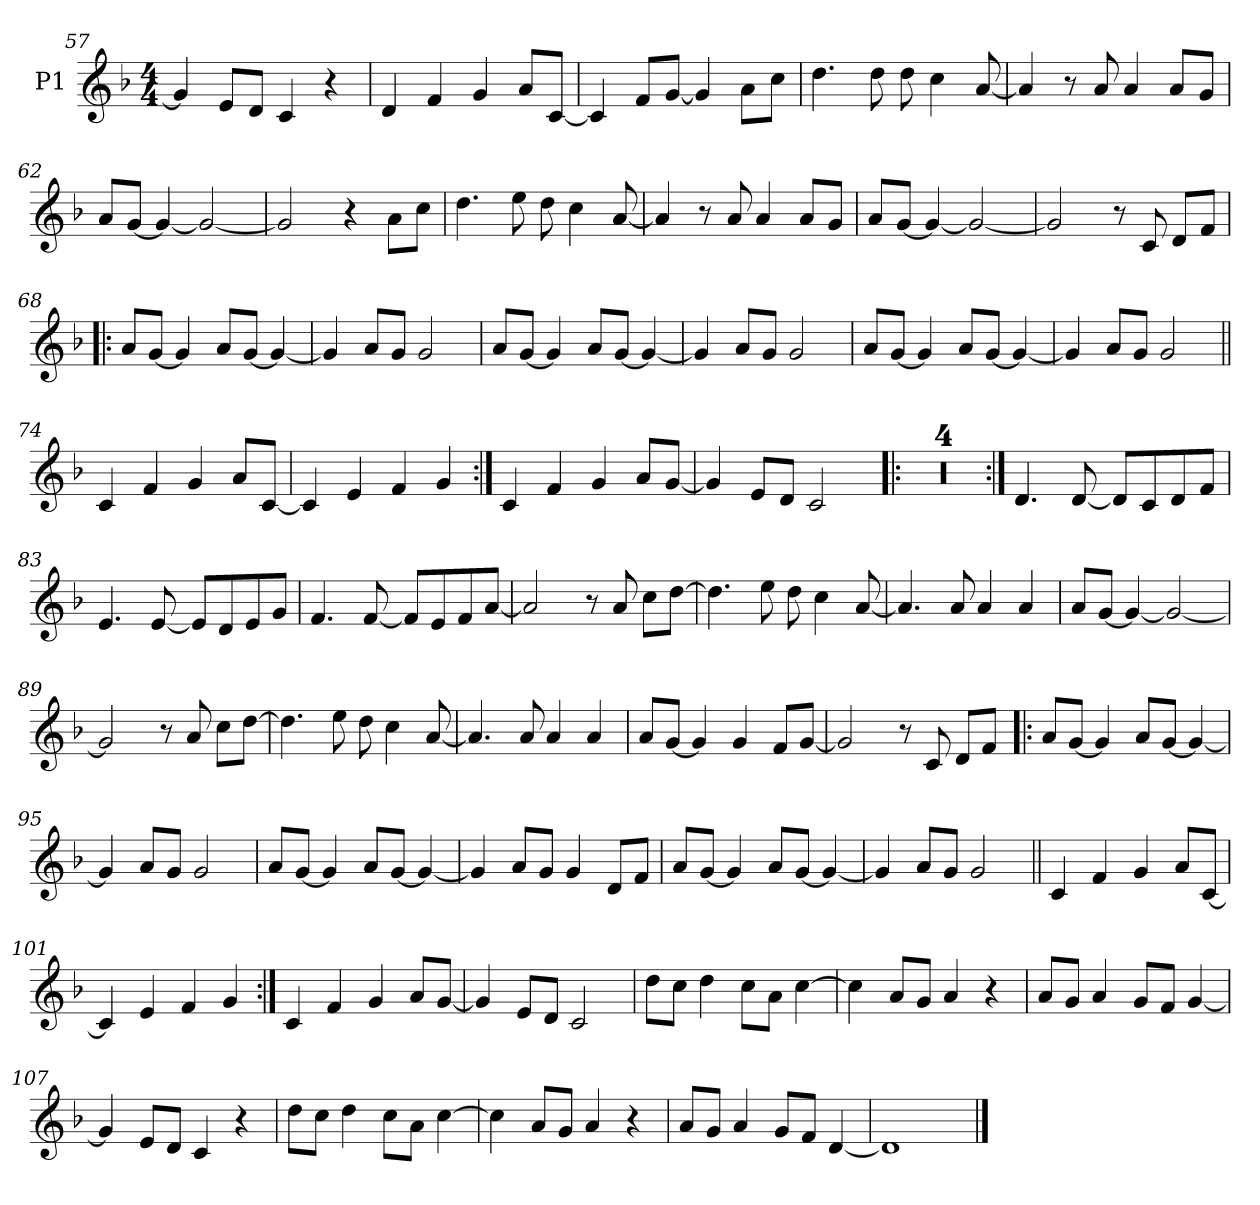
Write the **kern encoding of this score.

**kern
*part1
*staff1
*I"P1
!!LO:LB:g=z
*clefG2
*k[b-]
*F:
*M4/4
=57
4g/]
8e/L
8d/J
4c/
4r
=58
4d/
4f/
4g/
8a/L
[<8c/J
=59
4c/]
8f/L
[<8g/J
4g/]
8a\L
8cc\J
=60
4.dd\
8dd\
8dd\
4cc\
[<8a/
=61
4a/]
8r
8a/
4a/
8a/L
8g/J
!!LO:PB:g=z
=62
8a/L
[<8g/J
4g/_
2g/_
=63
2g/]
4r
8a\L
8cc\J
=64
4.dd\
8ee\
8dd\
4cc\
[<8a/
=65
4a/]
8r
8a/
4a/
8a/L
8g/J
=66
8a/L
[<8g/J
4g/_
2g/_
!!LO:LB:g=z
=67
2g/]
8r
8c/
8d/L
8f/J
=68!|:
8a/L
[<8g/J
4g/]
8a/L
[<8g/J
4g/_
=69
4g/]
8a/L
8g/J
2g/
=70
8a/L
[<8g/J
4g/]
8a/L
[<8g/J
4g/_
=71
4g/]
8a/L
8g/J
2g/
!!LO:LB:g=z
=72
8a/L
[<8g/J
4g/]
8a/L
[<8g/J
4g/_
=73
4g/]
8a/L
8g/J
2g/
=74||
4c/
4f/
4g/
8a/L
[<8c/J
=75
4c/]
4e/
4f/
4g/
=76:|!
4c/
4f/
4g/
8a/L
[<8g/J
!!LO:LB:g=z
=77
4g/]
8e/L
8d/J
2c/
=78!|:
1r
=79
1r
=80
1r
=81
1r
=82:|!
4.d/
[<8d/
8d/L]
8c/
8d/
8f/J
=83
4.e/
[<8e/
8e/L]
8d/
8e/
8g/J
!!LO:LB:g=z
=84
4.f/
[<8f/
8f/L]
8e/
8f/
[<8a/J
=85
2a/]
8r
8a/
8cc\L
[>8dd\J
=86
4.dd\]
8ee\
8dd\
4cc\
[<8a/
=87
4.a/]
8a/
4a/
4a/
=88
8a/L
[<8g/J
4g/_
2g/_
!!LO:LB:g=z
=89
2g/]
8r
8a/
8cc\L
[>8dd\J
=90
4.dd\]
8ee\
8dd\
4cc\
[<8a/
=91
4.a/]
8a/
4a/
4a/
=92
8a/L
[<8g/J
4g/]
4g/
8f/L
[<8g/J
=93
2g/]
8r
8c/
8d/L
8f/J
!!LO:LB:g=z
=94!|:
8a/L
[<8g/J
4g/]
8a/L
[<8g/J
4g/_
=95
4g/]
8a/L
8g/J
2g/
=96
8a/L
[<8g/J
4g/]
8a/L
[<8g/J
4g/_
=97
4g/]
8a/L
8g/J
4g/
8d/L
8f/J
=98
8a/L
[<8g/J
4g/]
8a/L
[<8g/J
4g/_
!!LO:LB:g=z
=99
4g/]
8a/L
8g/J
2g/
=100||
4c/
4f/
4g/
8a/L
[<8c/J
=101
4c/]
4e/
4f/
4g/
=102:|!
4c/
4f/
4g/
8a/L
[<8g/J
=103
4g/]
8e/L
8d/J
2c/
!!LO:LB:g=z
=104
8dd\L
8cc\J
4dd\
8cc\L
8a\J
[>4cc\
=105
4cc\]
8a/L
8g/J
4a/
4r
=106
8a/L
8g/J
4a/
8g/L
8f/J
[<4g/
=107
4g/]
8e/L
8d/J
4c/
4r
!!LO:LB:g=z
=108
8dd\L
8cc\J
4dd\
8cc\L
8a\J
[>4cc\
=109
4cc\]
8a/L
8g/J
4a/
4r
=110
8a/L
8g/J
4a/
8g/L
8f/J
[<4d/
=111
1d]
==
*-
